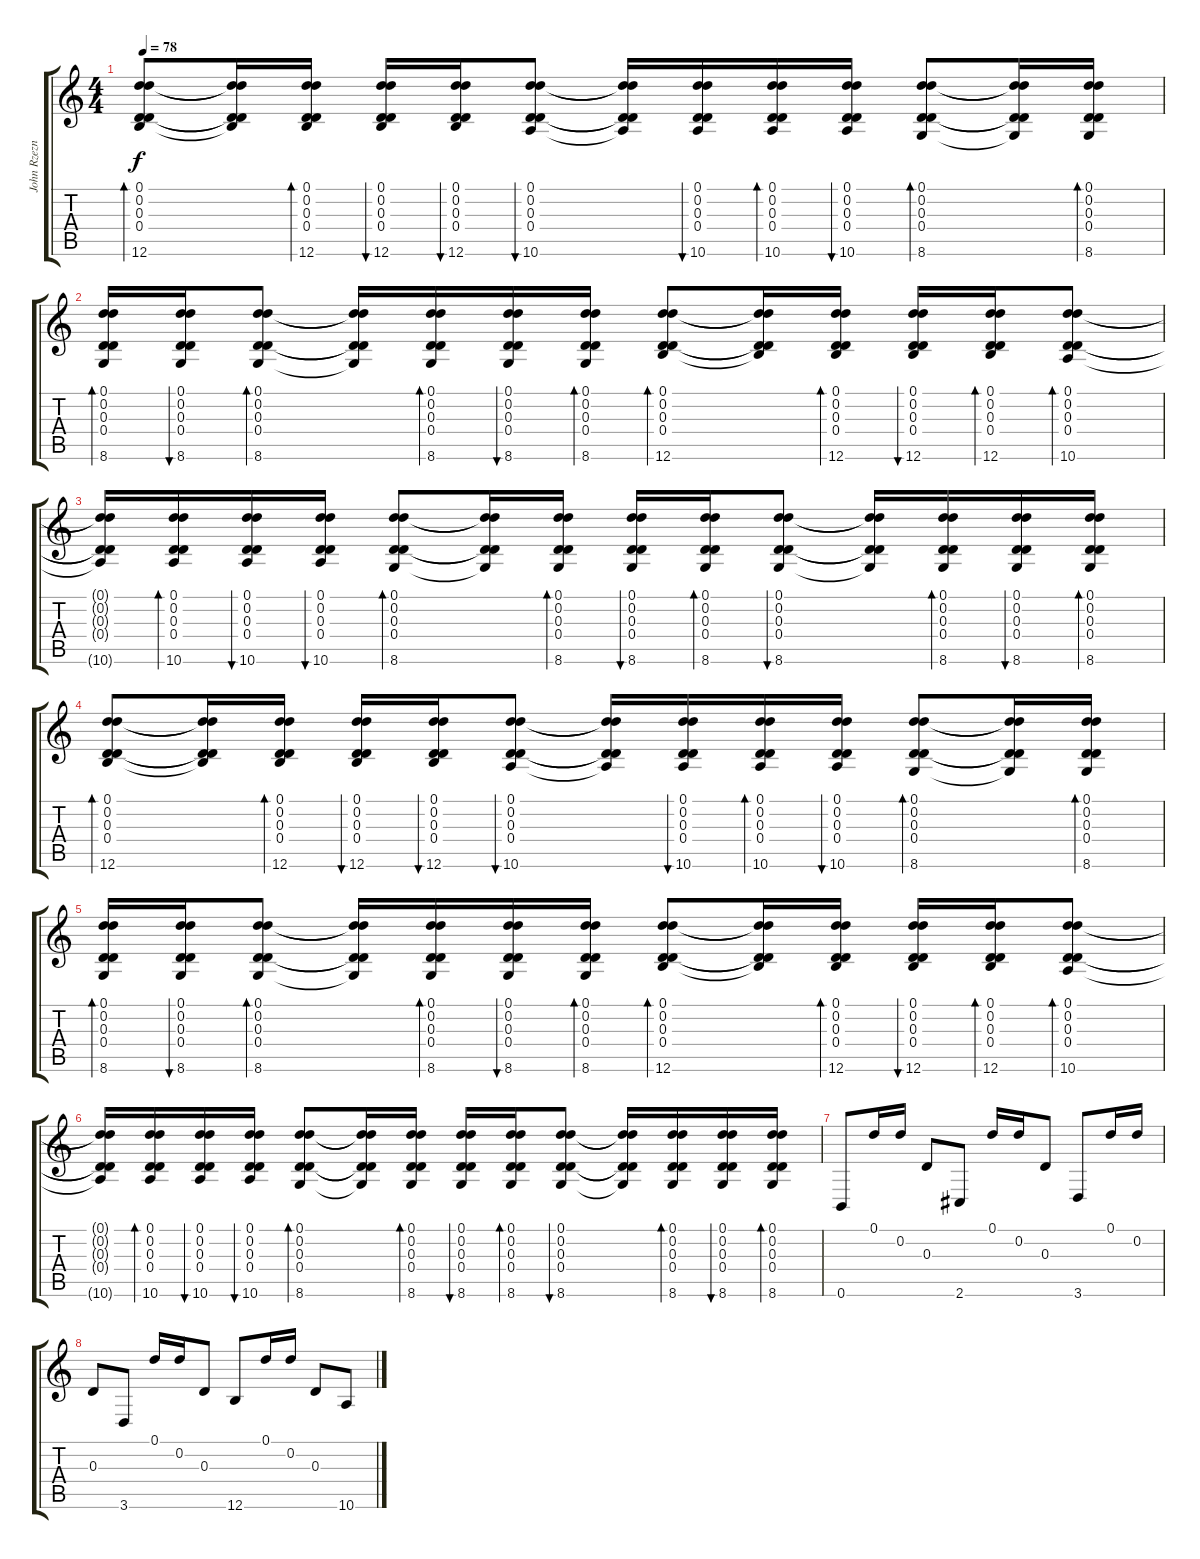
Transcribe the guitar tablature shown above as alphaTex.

\track ("John Rzeznik (Acoustic Guitar)" "John Rzezn") {instrument acousticguitarsteel}
\staff {score tabs}
\tuning (D4 D4 D3 D3 D2 B1) {hide}
\ts (4 4)
\tempo 78
\clef g2
\ks c
(0.1 0.2 0.3 0.4 12.6).8{bd 30 dy f} (0.1{t} 0.2{t} 0.3{t} 0.4{t} 12.6{t}).16 (0.1 0.2 0.3 0.4 12.6).16{bd 30} (0.1 0.2 0.3 0.4 12.6).16{bu 30} (0.1 0.2 0.3 0.4 12.6).16{bu 30} (0.1 0.2 0.3 0.4 10.6).8{bu 30} (0.1{t} 0.2{t} 0.3{t} 0.4{t} 10.6{t}).16 (0.1 0.2 0.3 0.4 10.6).16{bu 30} (0.1 0.2 0.3 0.4 10.6).16{bd 30} (0.1 0.2 0.3 0.4 10.6).16{bu 30} (0.1 0.2 0.3 0.4 8.6).8{bd 30} (0.1{t} 0.2{t} 0.3{t} 0.4{t} 8.6{t}).16 (0.1 0.2 0.3 0.4 8.6).16{bd 30} |
(0.1 0.2 0.3 0.4 8.6).16{bd 30} (0.1 0.2 0.3 0.4 8.6).16{bu 30} (0.1 0.2 0.3 0.4 8.6).8{bd 30} (0.1{t} 0.2{t} 0.3{t} 0.4{t} 8.6{t}).16 (0.1 0.2 0.3 0.4 8.6).16{bd 30} (0.1 0.2 0.3 0.4 8.6).16{bu 30} (0.1 0.2 0.3 0.4 8.6).16{bd 30} (0.1 0.2 0.3 0.4 12.6).8{bd 30} (0.1{t} 0.2{t} 0.3{t} 0.4{t} 12.6{t}).16 (0.1 0.2 0.3 0.4 12.6).16{bd 30} (0.1 0.2 0.3 0.4 12.6).16{bu 30} (0.1 0.2 0.3 0.4 12.6).16{bd 30} (0.1 0.2 0.3 0.4 10.6).8{bd 30} |
(0.1{t} 0.2{t} 0.3{t} 0.4{t} 10.6{t}).16 (0.1 0.2 0.3 0.4 10.6).16{bd 30} (0.1 0.2 0.3 0.4 10.6).16{bu 30} (0.1 0.2 0.3 0.4 10.6).16{bu 30} (0.1 0.2 0.3 0.4 8.6).8{bd 30} (0.1{t} 0.2{t} 0.3{t} 0.4{t} 8.6{t}).16 (0.1 0.2 0.3 0.4 8.6).16{bd 30} (0.1 0.2 0.3 0.4 8.6).16{bu 30} (0.1 0.2 0.3 0.4 8.6).16{bd 30} (0.1 0.2 0.3 0.4 8.6).8{bu 30} (0.1{t} 0.2{t} 0.3{t} 0.4{t} 8.6{t}).16 (0.1 0.2 0.3 0.4 8.6).16{bd 30} (0.1 0.2 0.3 0.4 8.6).16{bu 30} (0.1 0.2 0.3 0.4 8.6).16{bd 30} |
(0.1 0.2 0.3 0.4 12.6).8{bd 30} (0.1{t} 0.2{t} 0.3{t} 0.4{t} 12.6{t}).16 (0.1 0.2 0.3 0.4 12.6).16{bd 30} (0.1 0.2 0.3 0.4 12.6).16{bu 30} (0.1 0.2 0.3 0.4 12.6).16{bu 30} (0.1 0.2 0.3 0.4 10.6).8{bu 30} (0.1{t} 0.2{t} 0.3{t} 0.4{t} 10.6{t}).16 (0.1 0.2 0.3 0.4 10.6).16{bu 30} (0.1 0.2 0.3 0.4 10.6).16{bd 30} (0.1 0.2 0.3 0.4 10.6).16{bu 30} (0.1 0.2 0.3 0.4 8.6).8{bd 30} (0.1{t} 0.2{t} 0.3{t} 0.4{t} 8.6{t}).16 (0.1 0.2 0.3 0.4 8.6).16{bd 30} |
(0.1 0.2 0.3 0.4 8.6).16{bd 30} (0.1 0.2 0.3 0.4 8.6).16{bu 30} (0.1 0.2 0.3 0.4 8.6).8{bd 30} (0.1{t} 0.2{t} 0.3{t} 0.4{t} 8.6{t}).16 (0.1 0.2 0.3 0.4 8.6).16{bd 30} (0.1 0.2 0.3 0.4 8.6).16{bu 30} (0.1 0.2 0.3 0.4 8.6).16{bd 30} (0.1 0.2 0.3 0.4 12.6).8{bd 30} (0.1{t} 0.2{t} 0.3{t} 0.4{t} 12.6{t}).16 (0.1 0.2 0.3 0.4 12.6).16{bd 30} (0.1 0.2 0.3 0.4 12.6).16{bu 30} (0.1 0.2 0.3 0.4 12.6).16{bd 30} (0.1 0.2 0.3 0.4 10.6).8{bd 30} |
(0.1{t} 0.2{t} 0.3{t} 0.4{t} 10.6{t}).16 (0.1 0.2 0.3 0.4 10.6).16{bd 30} (0.1 0.2 0.3 0.4 10.6).16{bu 30} (0.1 0.2 0.3 0.4 10.6).16{bu 30} (0.1 0.2 0.3 0.4 8.6).8{bd 30} (0.1{t} 0.2{t} 0.3{t} 0.4{t} 8.6{t}).16 (0.1 0.2 0.3 0.4 8.6).16{bd 30} (0.1 0.2 0.3 0.4 8.6).16{bu 30} (0.1 0.2 0.3 0.4 8.6).16{bd 30} (0.1 0.2 0.3 0.4 8.6).8{bu 30} (0.1{t} 0.2{t} 0.3{t} 0.4{t} 8.6{t}).16 (0.1 0.2 0.3 0.4 8.6).16{bd 30} (0.1 0.2 0.3 0.4 8.6).16{bu 30} (0.1 0.2 0.3 0.4 8.6).16{bd 30} |
0.6.8 0.1.16 0.2.16 0.3.8 2.6.8 0.1.16 0.2.16 0.3.8 3.6.8 0.1.16 0.2.16 |
0.3.8 3.6.8 0.1.16 0.2.16 0.3.8 12.6.8 0.1.16 0.2.16 0.3.8 10.6.8
